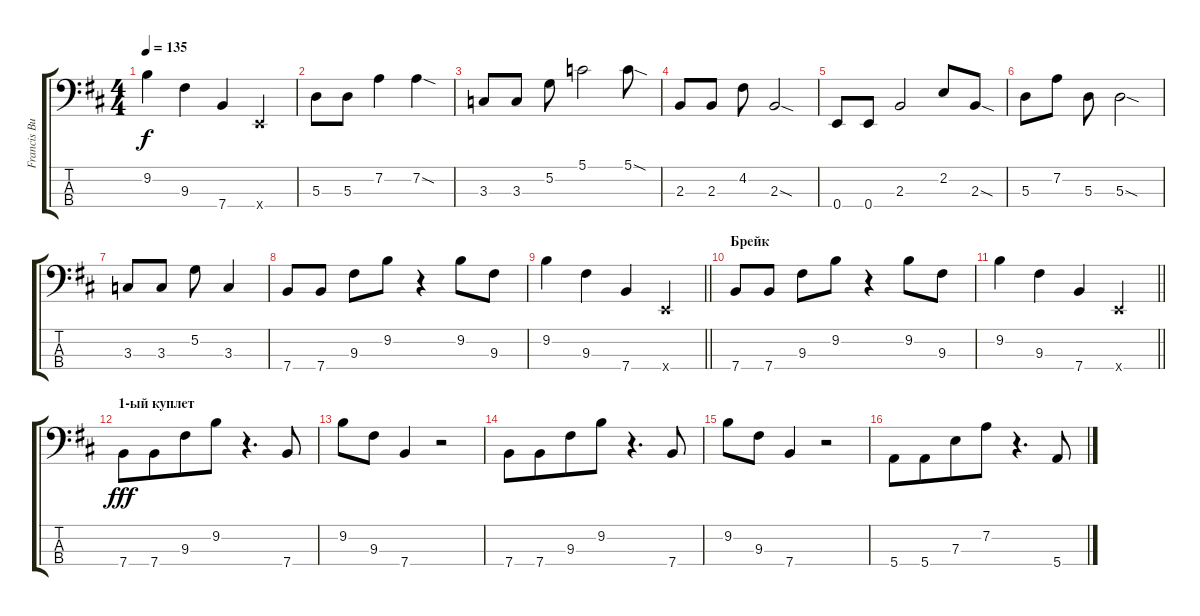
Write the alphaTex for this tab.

\track ("Francis Bucholz" "Francis Bu") {instrument electricbasspick}
\staff {score tabs}
\tuning (G2 D2 A1 E1) {hide}
\ts (4 4)
\tempo 135
\clef f4
\ks d
9.2.4{dy f} 9.3.4 7.4.4 0.4{x}.4 |
5.3.8 5.3.8 7.2.4 7.2{sod}.4 |
3.3.8 3.3.8 5.2.8 5.1.2 5.1{sod}.8 |
2.3.8 2.3.8 4.2.8 2.3{sod}.2 |
0.4.8 0.4.8 2.3.2 2.2.8 2.3{sod}.8 |
5.3.8 7.2.8 5.3.8 5.3{sod}.2 |
3.3.8 3.3.8 5.2.8 3.3.4 |
7.4.8 7.4.8 9.3.8 9.2.8 r.4 9.2.8 9.3.8 |
\barLineRight lightlight
9.2.4 9.3.4 7.4.4 0.4{x}.4 |
\section ("" "Брейк")
7.4.8 7.4.8 9.3.8 9.2.8 r.4 9.2.8 9.3.8 |
\barLineRight lightlight
9.2.4 9.3.4 7.4.4 0.4{x}.4 |
\section ("" "1-ый куплет")
7.4.8{dy fff} 7.4.8{beam merge} 9.3.8 9.2.8 r.4{d} 7.4.8 |
9.2.8 9.3.8 7.4.4 r.2 |
7.4.8 7.4.8{beam merge} 9.3.8 9.2.8 r.4{d} 7.4.8 |
9.2.8 9.3.8 7.4.4 r.2 |
5.4.8 5.4.8{beam merge} 7.3.8 7.2.8 r.4{d} 5.4.8
